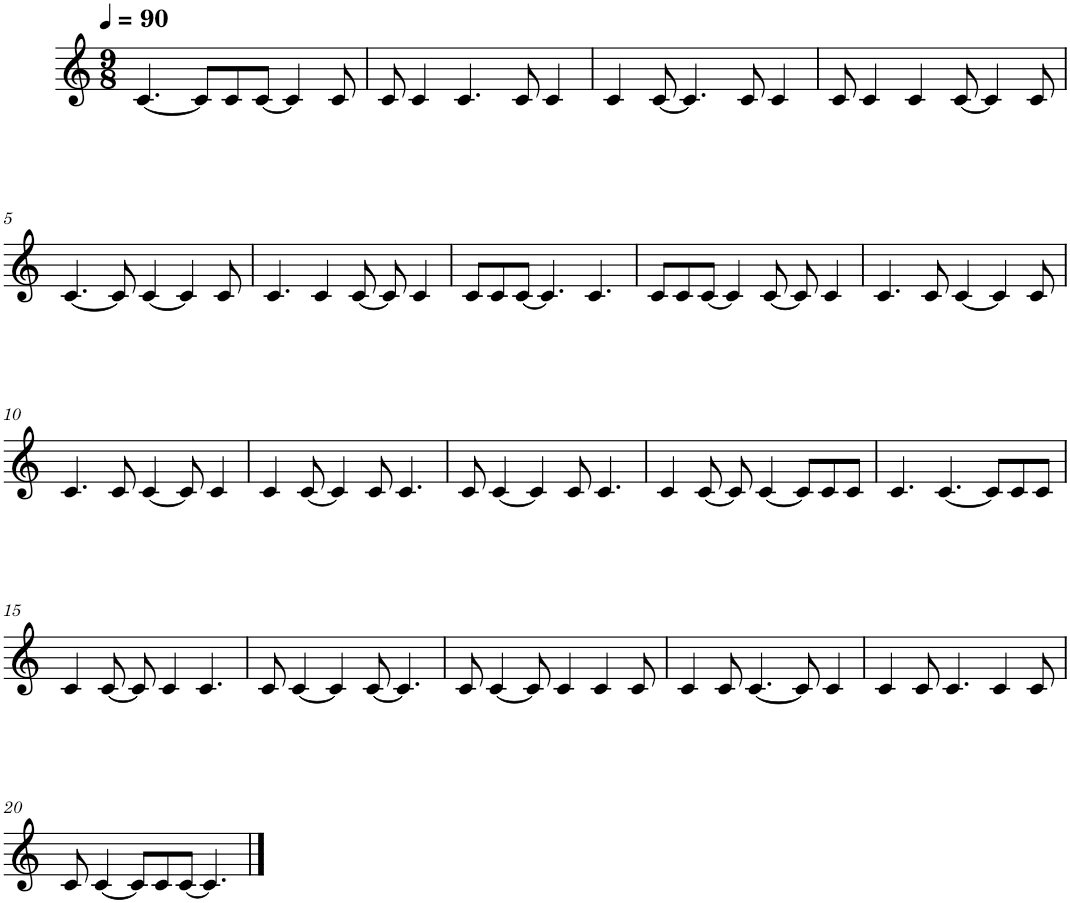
**kern
*part1
*staff1
*I"Piano
*I'Pno.
*clefG2
*k[]
*M9/8
*MM90
=1
[4.c/
8c/L]
8c/
[8c/J
4c/]
8c/
=2
8c/
4c/
4.c/
8c/
4c/
=3
4c/
[8c/
4.c/]
8c/
4c/
=4
8c/
4c/
4c/
[8c/
4c/]
8c/
!!LO:LB:g=z
=5
[4.c/
8c/]
[4c/
4c/]
8c/
=6
4.c/
4c/
[8c/
8c/]
4c/
=7
8c/L
8c/
[8c/J
4.c/]
4.c/
=8
8c/L
8c/
[8c/J
4c/]
[8c/
8c/]
4c/
=9
4.c/
8c/
[4c/
4c/]
8c/
!!LO:LB:g=z
=10
4.c/
8c/
[4c/
8c/]
4c/
=11
4c/
[8c/
4c/]
8c/
4.c/
=12
8c/
[4c/
4c/]
8c/
4.c/
=13
4c/
[8c/
8c/]
[4c/
8c/L]
8c/
8c/J
=14
4.c/
[4.c/
8c/L]
8c/
8c/J
!!LO:LB:g=z
=15
4c/
[8c/
8c/]
4c/
4.c/
=16
8c/
[4c/
4c/]
[8c/
4.c/]
=17
8c/
[4c/
8c/]
4c/
4c/
8c/
=18
4c/
8c/
[4.c/
8c/]
4c/
=19
4c/
8c/
4.c/
4c/
8c/
!!LO:LB:g=z
=20
8c/
[4c/
8c/L]
8c/
[8c/J
4.c/]
==
*-
